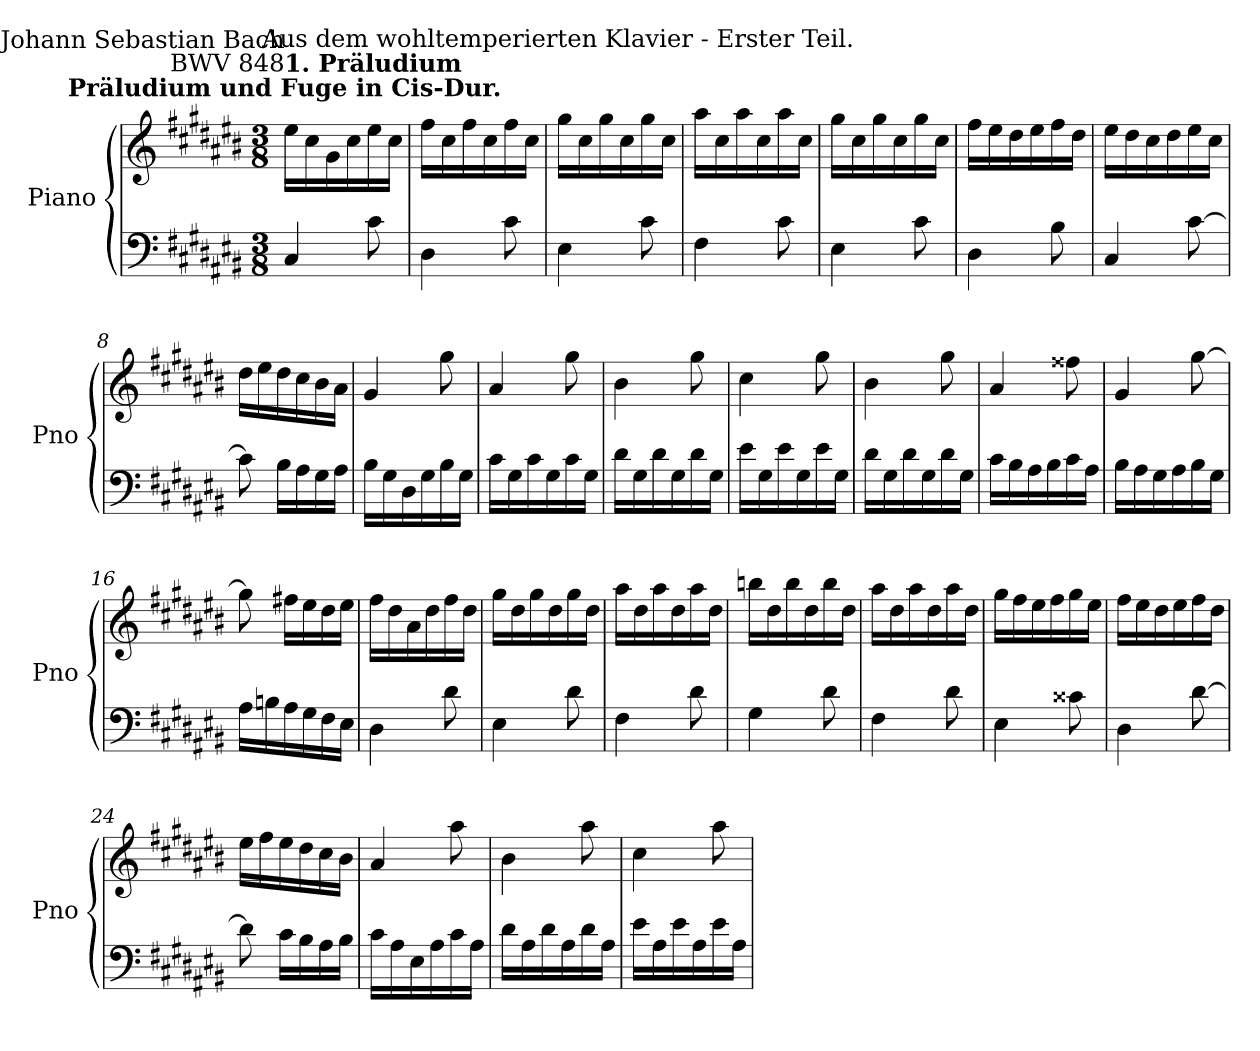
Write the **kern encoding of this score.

**kern	**kern
*part1	*part1
*staff2	*staff1
*I"Piano	*
*I'Pno	*
*clefF4	*clefG2
*k[f#c#g#d#a#e#b#]	*k[f#c#g#d#a#e#b#]
*C#:	*C#:
*M3/8	*M3/8
=1	=1
!	!LO:TX:a:B:cj:t=Präludium und Fuge in Cis-Dur.
!	!LO:TX:a:rj:t=Johann Sebastian Bach\nBWV 848
!	!LO:TX:a:B:t=1. Präludium
4C#	16ee#LL
.	16cc#
.	16g#
.	16cc#
8c#	16ee#
.	16cc#JJ
=2	=2
4D#	16ff#LL
.	16cc#
.	16ff#
.	16cc#
8c#	16ff#
.	16cc#JJ
=3	=3
!	!LO:TX:a:cj:t=Aus dem wohltemperierten Klavier - Erster Teil.
4E#	16gg#LL
.	16cc#
.	16gg#
.	16cc#
8c#	16gg#
.	16cc#JJ
=4	=4
4F#	16aa#LL
.	16cc#
.	16aa#
.	16cc#
8c#	16aa#
.	16cc#JJ
=5	=5
4E#	16gg#LL
.	16cc#
.	16gg#
.	16cc#
8c#	16gg#
.	16cc#JJ
=6	=6
4D#	16ff#LL
.	16ee#
.	16dd#
.	16ee#
8B#	16ff#
.	16dd#JJ
!!LO:LB:g=z
=7	=7
4C#	16ee#LL
.	16dd#
.	16cc#
.	16dd#
[8c#	16ee#
.	16cc#JJ
=8	=8
8c#]	16dd#LL
.	16ee#
16B#LL	16dd#
16A#	16cc#
16G#	16b#
16A#JJ	16a#JJ
=9	=9
16B#LL	4g#
16G#	.
16D#	.
16G#	.
16B#	8gg#
16G#JJ	.
=10	=10
16c#LL	4a#
16G#	.
16c#	.
16G#	.
16c#	8gg#
16G#JJ	.
=11	=11
16d#LL	4b#
16G#	.
16d#	.
16G#	.
16d#	8gg#
16G#JJ	.
=12	=12
16e#LL	4cc#
16G#	.
16e#	.
16G#	.
16e#	8gg#
16G#JJ	.
!!LO:LB:g=z
=13	=13
16d#LL	4b#
16G#	.
16d#	.
16G#	.
16d#	8gg#
16G#JJ	.
=14	=14
16c#LL	4a#
16B#	.
16A#	.
16B#	.
16c#	8ff##X
16A#JJ	.
=15	=15
16B#LL	4g#
16A#	.
16G#	.
16A#	.
16B#	[8gg#
16G#JJ	.
=16	=16
16A#LL	8gg#]
16Bn	.
16A#	16ff#XLL
16G#	16ee#
16F#	16dd#
16E#JJ	16ee#JJ
=17	=17
4D#	16ff#LL
.	16dd#
.	16a#
.	16dd#
8d#	16ff#
.	16dd#JJ
=18	=18
4E#	16gg#LL
.	16dd#
.	16gg#
.	16dd#
8d#	16gg#
.	16dd#JJ
!!LO:LB:g=z
=19	=19
4F#	16aa#LL
.	16dd#
.	16aa#
.	16dd#
8d#	16aa#
.	16dd#JJ
=20	=20
4G#	16bbnLL
.	16dd#
.	16bb
.	16dd#
8d#	16bb
.	16dd#JJ
=21	=21
4F#	16aa#LL
.	16dd#
.	16aa#
.	16dd#
8d#	16aa#
.	16dd#JJ
=22	=22
4E#	16gg#LL
.	16ff#
.	16ee#
.	16ff#
8c##X	16gg#
.	16ee#JJ
=23	=23
4D#	16ff#LL
.	16ee#
.	16dd#
.	16ee#
[8d#	16ff#
.	16dd#JJ
=24	=24
8d#]	16ee#LL
.	16ff#
16c#LL	16ee#
16B#	16dd#
16A#	16cc#
16B#JJ	16b#JJ
!!LO:LB:g=z
=25	=25
16c#LL	4a#
16A#	.
16E#	.
16A#	.
16c#	8aa#
16A#JJ	.
=26	=26
16d#LL	4b#
16A#	.
16d#	.
16A#	.
16d#	8aa#
16A#JJ	.
=27	=27
16e#LL	4cc#
16A#	.
16e#	.
16A#	.
16e#	8aa#
16A#JJ	.
=	=
*-	*-
